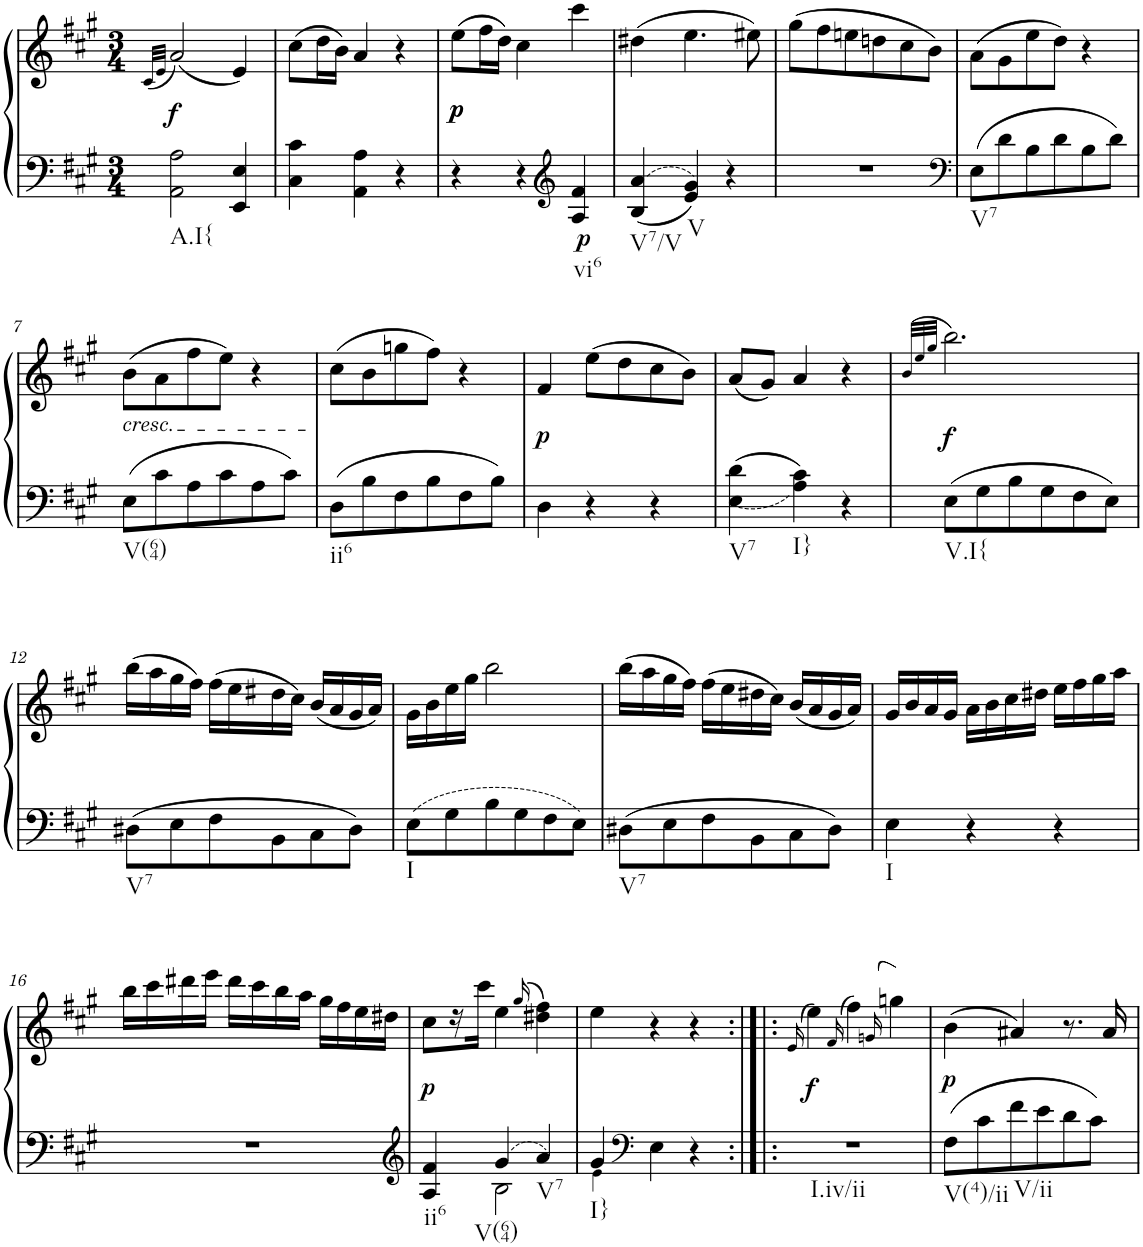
**kern	**kern	**dynam
*part1	*part1	*part1
*staff2	*staff1	*staff1/2
*I"Piano, Piano right	*	*
*I'Pno.	*	*
*clefF4	*clefG2	*
*k[f#c#g#]	*k[f#c#g#]	*
*M3/4	*M3/4	*
=1	=1	=1
.	(32qc#/LLL	.
.	32qe/JJJ	.
!LO:TX:b:t=A.I{	!	!
!	!	!LO:DY:b
2AA\ 2A\	(2a/)	f
4EE/ 4E/	4e/)	.
=2	=2	=2
4C#\ 4c#\	(8cc#\L	.
.	16dd\L	.
.	16b\JJ)	.
4AA\ 4A\	4a/	.
4r	4r	.
=3	=3	=3
!	!	!LO:DY:b
!	!	!LO:DY:n=1:b
4r	(8ee\L	p p
.	16ff#\L	.
.	16dd\JJ)	.
4r	4cc#\	.
*clefG2	*	*
!LO:TX:b:t=vi6	!	!
!	!	!LO:DY:n=2:b=2
4A/ 4f#/	4ccc#\	p
=4	=4	=4
!LO:TX:b:t=V7/V	!	!
4B/ 4a/	(4dd#X\	.
!LO:TX:b:t=V	!	!
4e/ 4g#/	4.ee\	.
4r	.	.
.	8ee#X\)	.
=5	=5	=5
2.r	(8gg#\L	.
.	8ff#\	.
.	8een\	.
.	8ddn\	.
.	8cc#\	.
.	8b\J)	.
=6	=6	=6
*clefF4	*	*
!LO:TX:b:t=V7	!	!
8E\L	(8a\L	.
8d\	8g#\	.
8B\	8ee\	.
8d\	8dd\J)	.
8B\	4r	.
8d\J	.	.
!!LO:LB:g=z
=7	=7	=7
!	!LO:TX:b:i:t=cresc.	!
!LO:TX:b:t=V(64)	!	!
8E\L	(8b\L	.
8c#\	8a\	.
8A\	8ff#\	.
8c#\	8ee\J)	.
8A\	4r	.
8c#\J	.	.
=8	=8	=8
!LO:TX:b:t=ii6	!	!
8D\L	(8cc#\L	.
8B\	8b\	.
8F#\	8ggn\	.
8B\	8ff#\J)	.
8F#\	4r	.
8B\J	.	.
=9	=9	=9
!	!	!LO:DY:b
4D\	4f#/	p
4r	(8ee\L	.
.	8dd\	.
4r	8cc#\	.
.	8b\J)	.
=10	=10	=10
!LO:TX:b:t=V7	!	!
4E\ 4d\	(8a/L	.
.	8g#/J)	.
!LO:TX:b:t=I}	!	!
4A\ 4c#\	4a/	.
4r	4r	.
=11	=11	=11
.	(>32qb/LLL	.
.	32qee/	.
.	32qgg#/JJJ	.
!LO:TX:b:t=V.I{	!	!
!	!	!LO:DY:b
8E\L	2.bb\)	f
8G#\	.	.
8B\	.	.
8G#\	.	.
8F#\	.	.
8E\J	.	.
!!LO:LB:g=z
=12	=12	=12
!LO:TX:b:t=V7	!	!
8D#X\L	(16bb\LL	.
.	16aa\	.
8E\	16gg#\	.
.	16ff#\JJ)	.
8F#\	(16ff#\LL	.
.	16ee\	.
8BB\	16dd#X\	.
.	16cc#\JJ)	.
8C#\	(16b/LL	.
.	16a/	.
8D#\J	16g#/	.
.	16a/JJ)	.
=13	=13	=13
!LO:TX:b:t=I	!	!
8E\L	16g#\LL	.
.	16b\	.
8G#\	16ee\	.
.	16gg#\JJ	.
8B\	2bb\	.
8G#\	.	.
8F#\	.	.
8E\J	.	.
=14	=14	=14
!LO:TX:b:t=V7	!	!
8D#X\L	(16bb\LL	.
.	16aa\	.
8E\	16gg#\	.
.	16ff#\JJ)	.
8F#\	(16ff#\LL	.
.	16ee\	.
8BB\	16dd#X\	.
.	16cc#\JJ)	.
8C#\	(16b/LL	.
.	16a/	.
8D#\J	16g#/	.
.	16a/JJ)	.
=15	=15	=15
!LO:TX:b:t=I	!	!
4E\	16g#/LL	.
.	16b/	.
.	16a/	.
.	16g#/JJ	.
4r	16a\LL	.
.	16b\	.
.	16cc#\	.
.	16dd#X\JJ	.
4r	16ee\LL	.
.	16ff#\	.
.	16gg#\	.
.	16aa\JJ	.
!!LO:LB:g=z
=16	=16	=16
2.r	16bb\LL	.
.	16ccc#\	.
.	16ddd#X\	.
.	16eee\JJ	.
.	16ddd#\LL	.
.	16ccc#\	.
.	16bb\	.
.	16aa\JJ	.
.	16gg#\LL	.
.	16ff#\	.
.	16ee\	.
.	16dd#X\JJ	.
=17	=17	=17
*clefG2	*	*
*^	*	*
!LO:TX:b:t=ii6	!	!	!
!	!	!	!LO:DY:b
4A/ 4f#/	4ryy	8cc#\L	p
.	.	16r	.
.	.	16ccc#\JJ	.
!LO:TX:b:t=V(64)	!	!	!
4g#/	2B\	4ee\	.
.	.	(>16qgg#/	.
!LO:TX:b:t=V7	!	!	!
4a/	.	4dd#X\ 4ff#\)	.
=18	=18	=18	=18
!LO:TX:b:t=I}	!	!	!
4g#/	4e!\	4ee\	.
*clefF4	*	*	*
4E\	2ryy	4r	.
4r	.	4r	.
*v	*v	*	*
=19:|!|:	=19:|!|:	=19:|!|:
.	(>16qe/	.
!LO:TX:b:t=I.iv/ii	!	!
!	!	!LO:DY:b
2.r	4ee\)	f
.	(>16qf#/	.
.	4ff#\)	.
.	(>16qgn/	.
.	4ggn\)	.
=20	=20	=20
!LO:TX:b:t=V(4)/ii	!	!
!	!	!LO:DY:b
8F#\L	(4b\	p
8c#\	.	.
!LO:TX:b:t=V/ii	!	!
8f#\	4a#X/)	.
8e\	.	.
8d\	8.r	.
8c#\J	.	.
.	16a#/	.
=	=	=
*-	*-	*-
